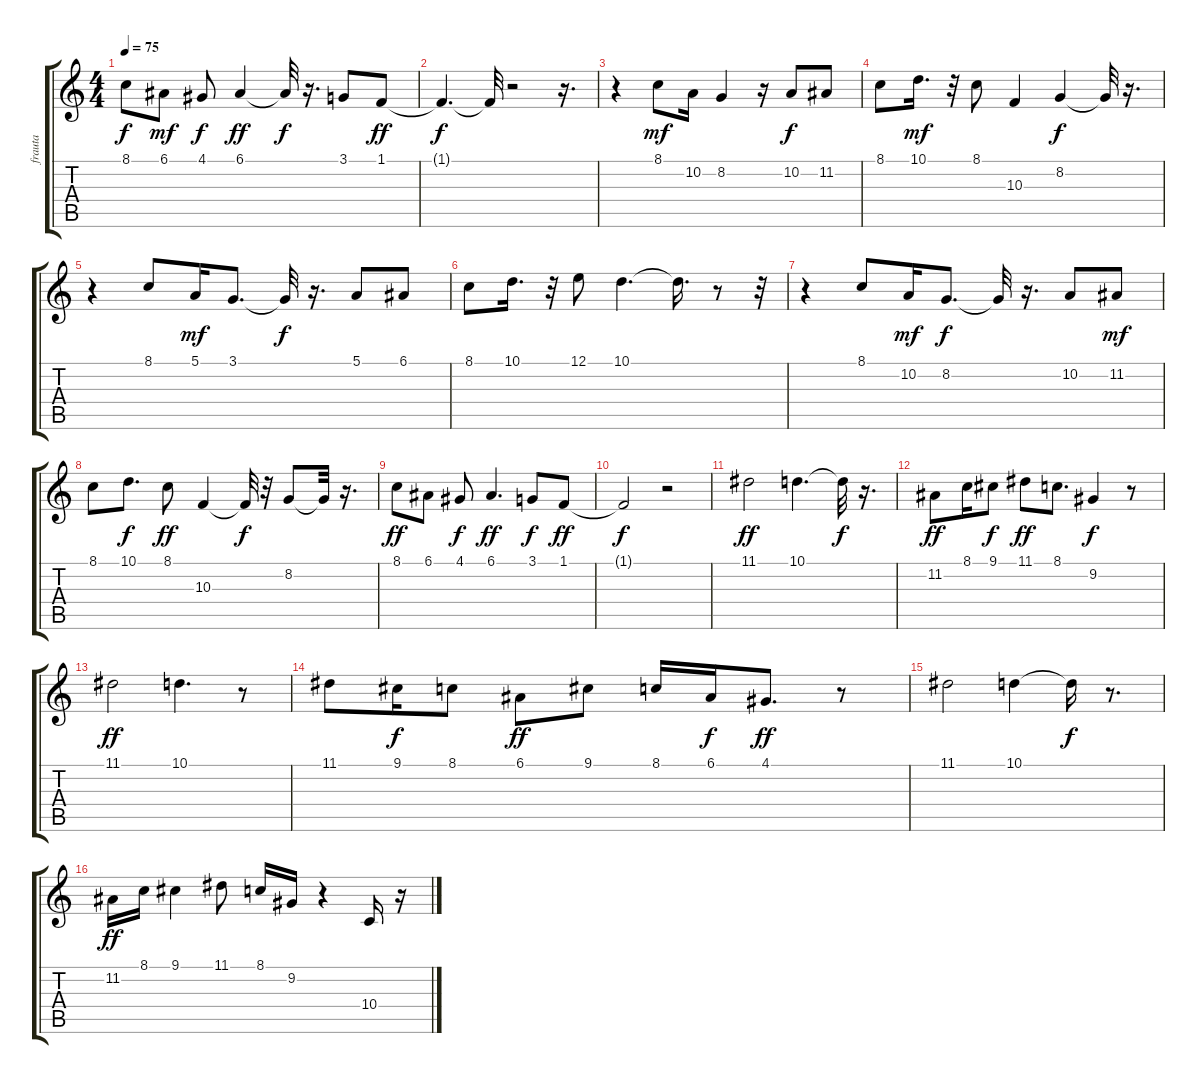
\track ("frauta" "frauta") {instrument flute}
\staff {score tabs}
\tuning (E4 B3 G3 D3 A2 E2) {hide}
\ts (4 4)
\tempo 75
\clef g2
\ks c
8.1.8{dy f} 6.1.8{dy mf} 4.1.8{dy f} 6.1.4{dy ff} 6.1{t}.32{dy f} r.16{d} 3.1.8 1.1.8{dy ff} |
1.1{t}.4{d dy f} 1.1{t}.32 r.2 r.16{d} |
r.4 8.1.8{dy mf} 10.2.16 8.2.4 r.16 10.2.8{dy f} 11.2.8 |
8.1.8 10.1.16{d dy mf} r.32 8.1.8 10.3.4 8.2.4{dy f} 8.2{t}.32 r.16{d} |
r.4 8.1.8 5.1.16{dy mf} 3.1.8{d} 3.1{t}.32{dy f} r.16{d} 5.1.8 6.1.8 |
8.1.8 10.1.16{d} r.32 12.1.8 10.1.4{d} 10.1{t}.16{d} r.8 r.32 |
r.4 8.1.8 10.2.16{dy mf} 8.2.8{d dy f} 8.2{t}.32 r.16{d} 10.2.8 11.2.8{dy mf} |
8.1.8 10.1.8{d dy f} 8.1.8{dy ff} 10.3.4 10.3{t}.32{dy f} r.32 8.2.8 8.2{t}.32 r.16{d} |
8.1.8{dy ff} 6.1.8 4.1.8{dy f} 6.1.4{d dy ff} 3.1.8{dy f} 1.1.8{dy ff} |
1.1{t}.2{dy f} r.2 |
11.1.2{dy ff} 10.1.4{d} 10.1{t}.32{dy f} r.16{d} |
11.2.8{dy ff} 8.1.16 9.1.8{dy f} 11.1.8{dy ff} 8.1.8{d} 9.2.4{dy f} r.8 |
11.1.2{dy ff} 10.1.4{d} r.8 |
11.1.8 9.1.16{dy f} 8.1.8 6.1.8{dy ff} 9.1.8 8.1.16 6.1.16{dy f} 4.1.8{d dy ff} r.8 |
11.1.2 10.1.4 10.1{t}.16{dy f} r.8{d} |
11.2.16{dy ff} 8.1.16 9.1.4 11.1.8 8.1.16 9.2.16 r.4 10.4.16 r.16
